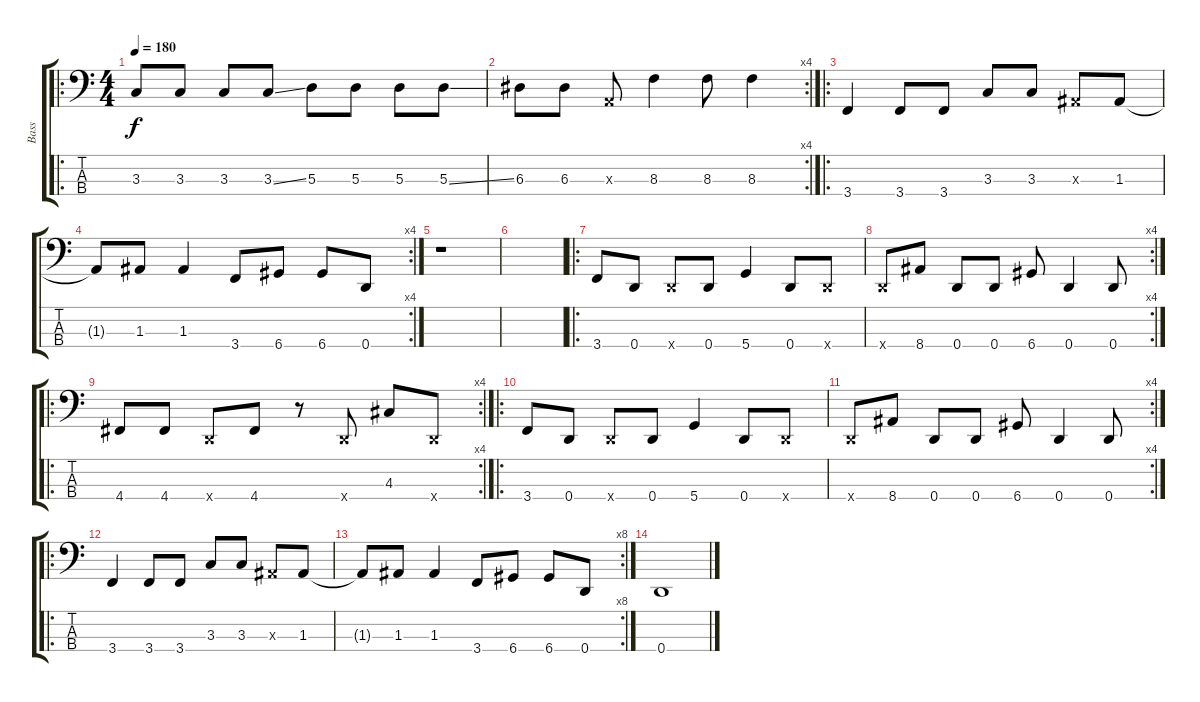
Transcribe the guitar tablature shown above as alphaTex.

\track ("Bass" "Bass") {instrument electricbasspick}
\staff {score tabs}
\tuning (G2 D2 A1 D1) {hide}
\ro
\ts (4 4)
\tempo 180
\clef f4
\ks c
3.3.8{dy f} 3.3.8 3.3.8 3.3{ss}.8 5.3.8 5.3.8 5.3.8 5.3{ss}.8 |
\rc 4
6.3.8 6.3.8 0.3{x}.8 8.3.4 8.3.8 8.3.4 |
\ro
3.4.4 3.4.8 3.4.8 3.3.8 3.3.8 1.3{x}.8 1.3.8 |
\rc 4
1.3{t}.8 1.3.8 1.3.4 3.4.8 6.4.8 6.4.8 0.4.8 |
r.1 |
|
\ro
3.4.8 0.4.8 0.4{x}.8 0.4.8 5.4.4 0.4.8 0.4{x}.8 |
\rc 4
0.4{x}.8 8.4.8 0.4.8 0.4.8 6.4.8 0.4.4 0.4.8 |
\ro
\rc 4
4.4.8 4.4.8 0.4{x}.8 4.4.8 r.8 0.4{x}.8 4.3.8 0.4{x}.8 |
\ro
3.4.8 0.4.8 0.4{x}.8 0.4.8 5.4.4 0.4.8 0.4{x}.8 |
\rc 4
0.4{x}.8 8.4.8 0.4.8 0.4.8 6.4.8 0.4.4 0.4.8 |
\ro
3.4.4 3.4.8 3.4.8 3.3.8 3.3.8 1.3{x}.8 1.3.8 |
\rc 8
1.3{t}.8 1.3.8 1.3.4 3.4.8 6.4.8 6.4.8 0.4.8 |
0.4.1
